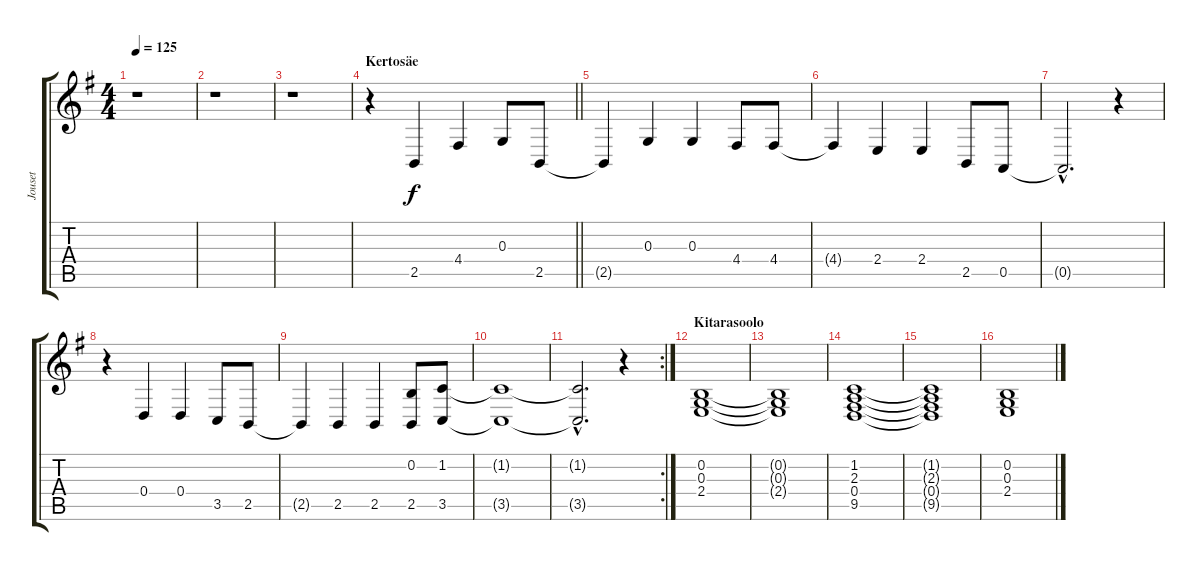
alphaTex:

\track ("Jouset" "Jouset") {instrument stringensemble1}
\staff {score tabs}
\tuning (E4 B3 G3 D3 A2 E2) {hide}
\ts (4 4)
\tempo 125
\clef g2
\ks g
r.1{dy f} |
r.1 |
r.1 |
\section ("" "Kertosäe")
\barLineRight lightlight
r.4 2.5.4 4.4.4 0.3.8 2.5.8 |
2.5{t}.4 0.3.4 0.3.4 4.4.8 4.4.8 |
4.4{t}.4 2.4.4 2.4.4 2.5.8 0.5.8 |
0.5{hac t}.2{d} r.4 |
r.4 0.4.4 0.4.4 3.5.8 2.5.8 |
2.5{t}.4 2.5.4 2.5.4 (0.2 2.5).8 (1.2 3.5).8 |
(1.2{t} 3.5{t}).1 |
\rc 2
(1.2{hac t} 3.5{hac t}).2{d} r.4 |
\section ("" "Kitarasoolo")
(0.2 0.3 2.4).1 |
(0.2{t} 0.3{t} 2.4{t}).1 |
(1.2 2.3 0.4 9.5).1 |
(1.2{t} 2.3{t} 0.4{t} 9.5{t}).1 |
(0.2 0.3 2.4).1
